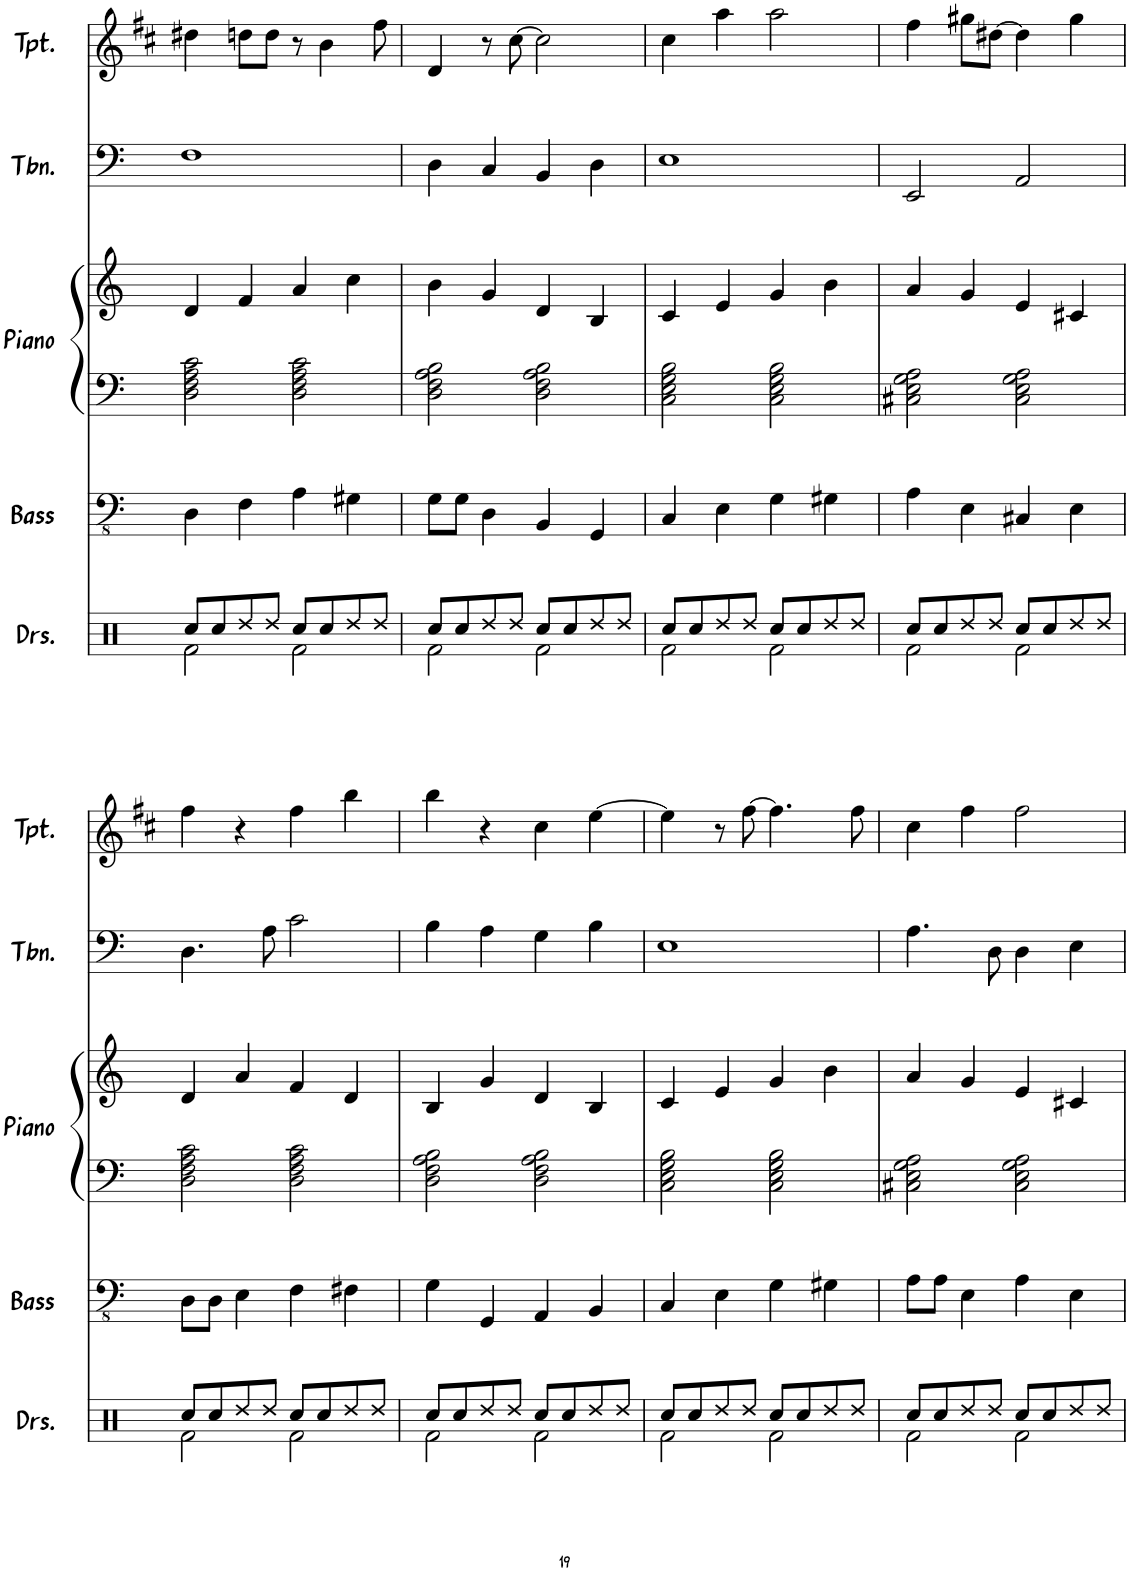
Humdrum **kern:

**kern	**kern	**kern	**kern	**kern	**kern
*part5	*part4	*part3	*part3	*part2	*part1
*staff6	*staff5	*staff4	*staff3	*staff2	*staff1
*I"Drumset	*I"Bass	*I"Piano	*	*I"Trombone	*I"Trumpet
*I'Drs.	*I'Bass	*I'Piano	*	*I'Tbn.	*I'Tpt.
!!LO:PB:g=z
*clefX	*clefFv4	*clefF4	*clefG2	*clefF4	*clefG2
*	*	*	*	*	*Trd1c2
*k[]	*k[]	*k[]	*k[]	*k[]	*k[f#c#]
*M4/4	*M4/4	*M4/4	*M4/4	*M4/4	*M4/4
=141	=141	=141	=141	=141	=141
*^	*	*	*	*	*
8Rcc/L	2Rf\	4DD\	2D\ 2F\ 2A\ 2c\	4d/	1F	4dd#X\
8Rcc/	.	.	.	.	.	.
8Rdd/	.	4FF\	.	4f/	.	8ddn\L
8Rdd/J	.	.	.	.	.	8dd\J
8Rcc/L	2Rf\	4AA\	2D\ 2F\ 2A\ 2c\	4a/	.	8r
8Rcc/	.	.	.	.	.	4b\
8Rdd/	.	4GG#X\	.	4cc\	.	.
8Rdd/J	.	.	.	.	.	8ff#\
=142	=142	=142	=142	=142	=142	=142
8Rcc/L	2Rf\	8GG\L	2D\ 2F\ 2A\ 2B\	4b\	4D\	4d/
8Rcc/	.	8GG\J	.	.	.	.
8Rdd/	.	4DD\	.	4g/	4C/	8r
8Rdd/J	.	.	.	.	.	[8cc#\
8Rcc/L	2Rf\	4BBB/	2D\ 2F\ 2A\ 2B\	4d/	4BB/	2cc#\]
8Rcc/	.	.	.	.	.	.
8Rdd/	.	4GGG/	.	4B/	4D\	.
8Rdd/J	.	.	.	.	.	.
=143	=143	=143	=143	=143	=143	=143
8Rcc/L	2Rf\	4CC/	2C\ 2E\ 2G\ 2B\	4c/	1E	4cc#\
8Rcc/	.	.	.	.	.	.
8Rdd/	.	4EE\	.	4e/	.	4aa\
8Rdd/J	.	.	.	.	.	.
8Rcc/L	2Rf\	4GG\	2C\ 2E\ 2G\ 2B\	4g/	.	2aa\
8Rcc/	.	.	.	.	.	.
8Rdd/	.	4GG#X\	.	4b\	.	.
8Rdd/J	.	.	.	.	.	.
=144	=144	=144	=144	=144	=144	=144
8Rcc/L	2Rf\	4AA\	2C#X\ 2E\ 2G\ 2A\	4a/	2EE/	4ff#\
8Rcc/	.	.	.	.	.	.
8Rdd/	.	4EE\	.	4g/	.	8gg#X\L
8Rdd/J	.	.	.	.	.	[8dd#X\J
8Rcc/L	2Rf\	4CC#X/	2C#\ 2E\ 2G\ 2A\	4e/	2AA/	4dd#\]
8Rcc/	.	.	.	.	.	.
8Rdd/	.	4EE\	.	4c#X/	.	4gg#\
8Rdd/J	.	.	.	.	.	.
!!LO:LB:g=z
=145	=145	=145	=145	=145	=145	=145
8Rcc/L	2Rf\	8DD\L	2D\ 2F\ 2A\ 2c\	4d/	4.D\	4ff#\
8Rcc/	.	8DD\J	.	.	.	.
8Rdd/	.	4EE\	.	4a/	.	4r
8Rdd/J	.	.	.	.	8A\	.
8Rcc/L	2Rf\	4FF\	2D\ 2F\ 2A\ 2c\	4f/	2c\	4ff#\
8Rcc/	.	.	.	.	.	.
8Rdd/	.	4FF#X\	.	4d/	.	4bb\
8Rdd/J	.	.	.	.	.	.
=146	=146	=146	=146	=146	=146	=146
8Rcc/L	2Rf\	4GG\	2D\ 2F\ 2A\ 2B\	4B/	4B\	4bb\
8Rcc/	.	.	.	.	.	.
8Rdd/	.	4GGG/	.	4g/	4A\	4r
8Rdd/J	.	.	.	.	.	.
8Rcc/L	2Rf\	4AAA/	2D\ 2F\ 2A\ 2B\	4d/	4G\	4cc#\
8Rcc/	.	.	.	.	.	.
8Rdd/	.	4BBB/	.	4B/	4B\	[4ee\
8Rdd/J	.	.	.	.	.	.
=147	=147	=147	=147	=147	=147	=147
8Rcc/L	2Rf\	4CC/	2C\ 2E\ 2G\ 2B\	4c/	1E	4ee\]
8Rcc/	.	.	.	.	.	.
8Rdd/	.	4EE\	.	4e/	.	8r
8Rdd/J	.	.	.	.	.	[8ff#\
8Rcc/L	2Rf\	4GG\	2C\ 2E\ 2G\ 2B\	4g/	.	4.ff#\]
8Rcc/	.	.	.	.	.	.
8Rdd/	.	4GG#X\	.	4b\	.	.
8Rdd/J	.	.	.	.	.	8ff#\
=148	=148	=148	=148	=148	=148	=148
8Rcc/L	2Rf\	8AA\L	2C#X\ 2E\ 2G\ 2A\	4a/	4.A\	4cc#\
8Rcc/	.	8AA\J	.	.	.	.
8Rdd/	.	4EE\	.	4g/	.	4ff#\
8Rdd/J	.	.	.	.	8D\	.
8Rcc/L	2Rf\	4AA\	2C#\ 2E\ 2G\ 2A\	4e/	4D\	2ff#\
8Rcc/	.	.	.	.	.	.
8Rdd/	.	4EE\	.	4c#X/	4E\	.
8Rdd/J	.	.	.	.	.	.
*v	*v	*	*	*	*	*
=	=	=	=	=	=
*-	*-	*-	*-	*-	*-
